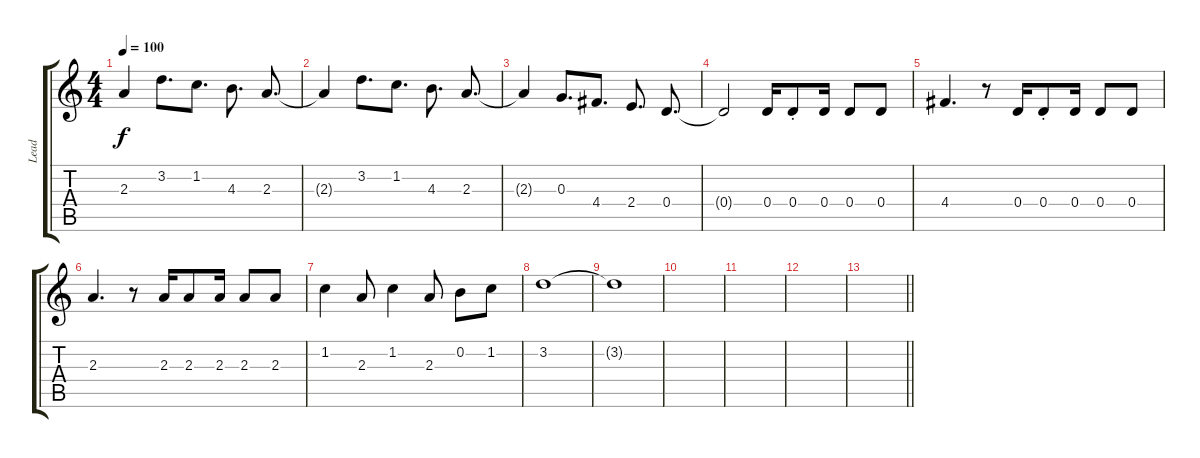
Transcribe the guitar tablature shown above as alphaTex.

\track ("Lead" "Lead") {instrument distortionguitar}
\staff {score tabs}
\tuning (E4 B3 G3 D3 A2 E2) {hide}
\ts (4 4)
\tempo 100
\clef g2
\ks c
2.3{t}.4{dy f} 3.2.8{d} 1.2.8{d} 4.3.8{d} 2.3.8{d} |
2.3{t}.4 3.2.8{d} 1.2.8{d} 4.3.8{d} 2.3.8{d} |
2.3{t}.4 0.3.8{d} 4.4.8{d} 2.4.8{d} 0.4.8{d} |
0.4{t}.2 0.4.16 0.4{st}.8 0.4.16 0.4.8 0.4.8 |
4.4.4{d} r.8 0.4.16 0.4{st}.8 0.4.16 0.4.8 0.4.8 |
2.3.4{d} r.8 2.3.16 2.3.8 2.3.16 2.3.8 2.3.8 |
1.2.4 2.3.8 1.2.4 2.3.8 0.2.8 1.2.8 |
3.2.1 |
3.2{t}.1 |
|
|
|
\barLineRight lightlight
